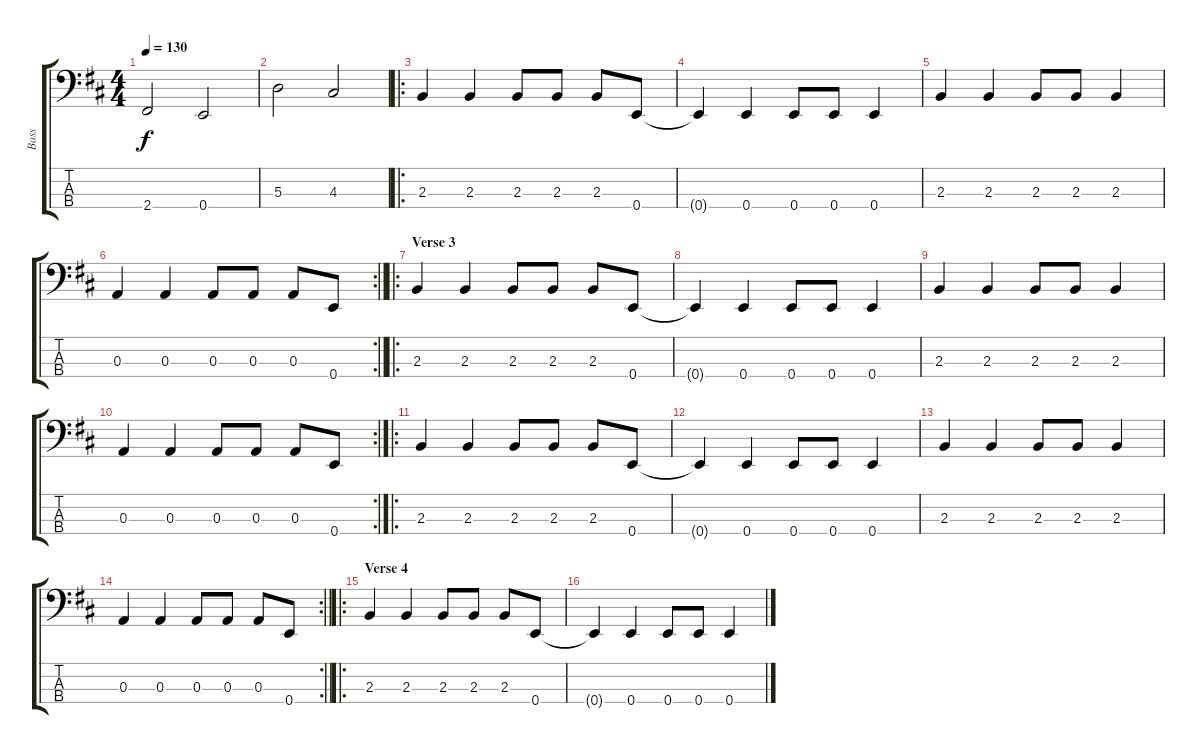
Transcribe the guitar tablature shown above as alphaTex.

\track ("Bass" "Bass") {instrument electricbassfinger}
\staff {score tabs}
\tuning (G2 D2 A1 E1) {hide}
\ts (4 4)
\tempo 130
\clef f4
\ks d
2.4.2{dy f} 0.4.2 |
5.3.2 4.3.2 |
\ro
2.3.4 2.3.4 2.3.8 2.3.8 2.3.8 0.4.8 |
0.4{t}.4 0.4.4 0.4.8 0.4.8 0.4.4 |
2.3.4 2.3.4 2.3.8 2.3.8 2.3.4 |
\rc 2
\barLineRight lightlight
0.3.4 0.3.4 0.3.8 0.3.8 0.3.8 0.4.8 |
\ro
\section ("" "Verse 3")
2.3.4 2.3.4 2.3.8 2.3.8 2.3.8 0.4.8 |
0.4{t}.4 0.4.4 0.4.8 0.4.8 0.4.4 |
2.3.4 2.3.4 2.3.8 2.3.8 2.3.4 |
\rc 2
0.3.4 0.3.4 0.3.8 0.3.8 0.3.8 0.4.8 |
\ro
2.3.4 2.3.4 2.3.8 2.3.8 2.3.8 0.4.8 |
0.4{t}.4 0.4.4 0.4.8 0.4.8 0.4.4 |
2.3.4 2.3.4 2.3.8 2.3.8 2.3.4 |
\rc 2
\barLineRight lightlight
0.3.4 0.3.4 0.3.8 0.3.8 0.3.8 0.4.8 |
\ro
\section ("" "Verse 4")
2.3.4 2.3.4 2.3.8 2.3.8 2.3.8 0.4.8 |
0.4{t}.4 0.4.4 0.4.8 0.4.8 0.4.4
